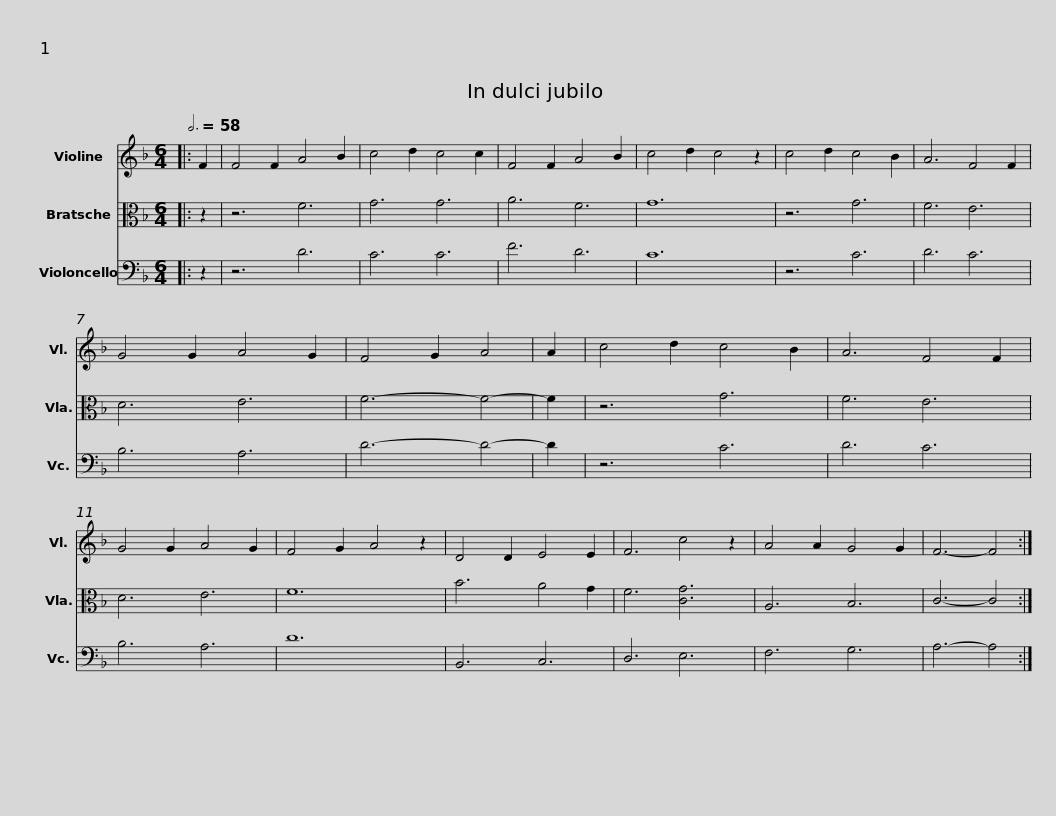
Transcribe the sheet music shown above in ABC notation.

X:1
%%score 1 2 3
L:1/8
Q:3/4=58
M:6/4
I:linebreak $
K:F
V:1 treble
V:2 alto
V:3 bass
V:1
|: F2 | F4 F2 A4 B2 | c4 d2 c4 c2 | F4 F2 A4 B2 | c4 d2 c4 z2 | %5
 c4 d2 c4 B2 | A6 F4 F2 | G4 G2 A4 G2 | F4 G2 A4 |$ A2 | %10
 c4 d2 c4 B2 | A6 F4 F2 | G4 G2 A4 G2 | F4 G2 A4 z2 | D4 D2 E4 E2 | %15
 F6 c4 z2 | A4 A2 G4 G2 | F6- F4 :| %18
V:2
|: z2 | z6 F6 | G6 G6 | A6 F6 | G12 | %5
 z6 G6 | F6 E6 | D6 E6 | F6- F4- |$ F2 | %10
 z6 G6 | F6 E6 | D6 E6 | F12 | B6 A4 G2 | %15
 F6 [CG]6 | A,6 B,6 | C6- C4 :| %18
V:3
|: z2 | z6 D6 | C6 C6 | F6 D6 | C12 | %5
 z6 C6 | D6 C6 | B,6 A,6 | D6- D4- |$ D2 | %10
 z6 C6 | D6 C6 | B,6 A,6 | D12 | B,,6 C,6 | %15
 D,6 E,6 | F,6 G,6 | A,6- A,4 :| %18
